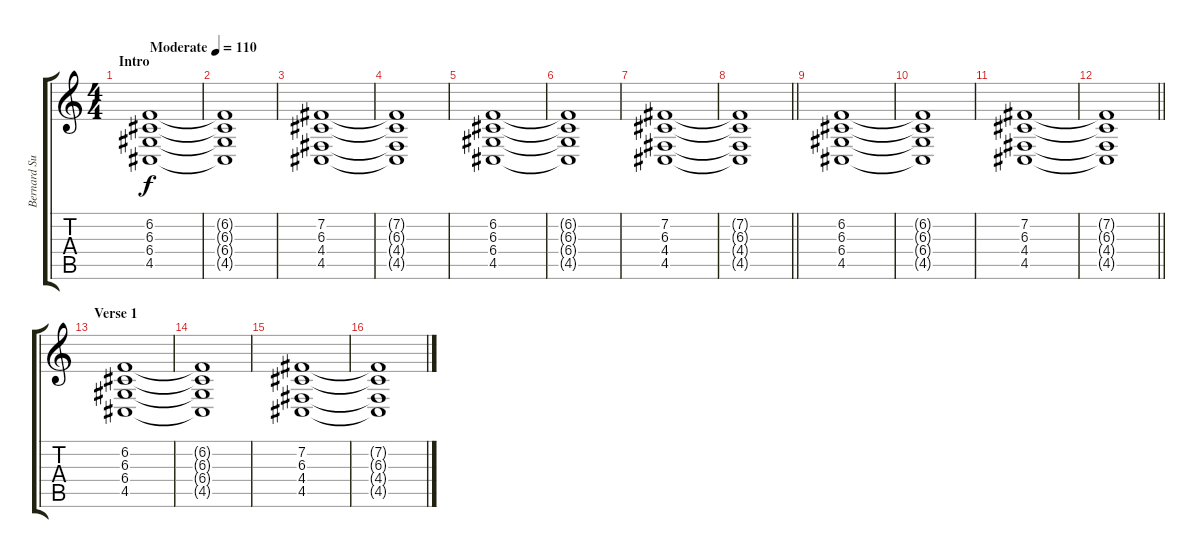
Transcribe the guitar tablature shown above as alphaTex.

\track ("Bernard Sumner Synth 1" "Bernard Su") {instrument pad2warm}
\staff {score tabs}
\tuning (E4 B3 G3 D3 A2 E2) {hide}
\ts (4 4)
\section ("" "Intro")
\tempo (110 "Moderate")
\clef g2
\ks c
(6.2 6.3 6.4 4.5).1{dy f instrument pad2warm} |
(6.2{t} 6.3{t} 6.4{t} 4.5{t}).1 |
(7.2 6.3 4.4 4.5).1 |
(7.2{t} 6.3{t} 4.4{t} 4.5{t}).1 |
(6.2 6.3 6.4 4.5).1 |
(6.2{t} 6.3{t} 6.4{t} 4.5{t}).1 |
(7.2 6.3 4.4 4.5).1 |
\barLineRight lightlight
(7.2{t} 6.3{t} 4.4{t} 4.5{t}).1 |
(6.2 6.3 6.4 4.5).1 |
(6.2{t} 6.3{t} 6.4{t} 4.5{t}).1 |
(7.2 6.3 4.4 4.5).1 |
\barLineRight lightlight
(7.2{t} 6.3{t} 4.4{t} 4.5{t}).1 |
\section ("" "Verse 1")
(6.2 6.3 6.4 4.5).1 |
(6.2{t} 6.3{t} 6.4{t} 4.5{t}).1 |
(7.2 6.3 4.4 4.5).1 |
(7.2{t} 6.3{t} 4.4{t} 4.5{t}).1
